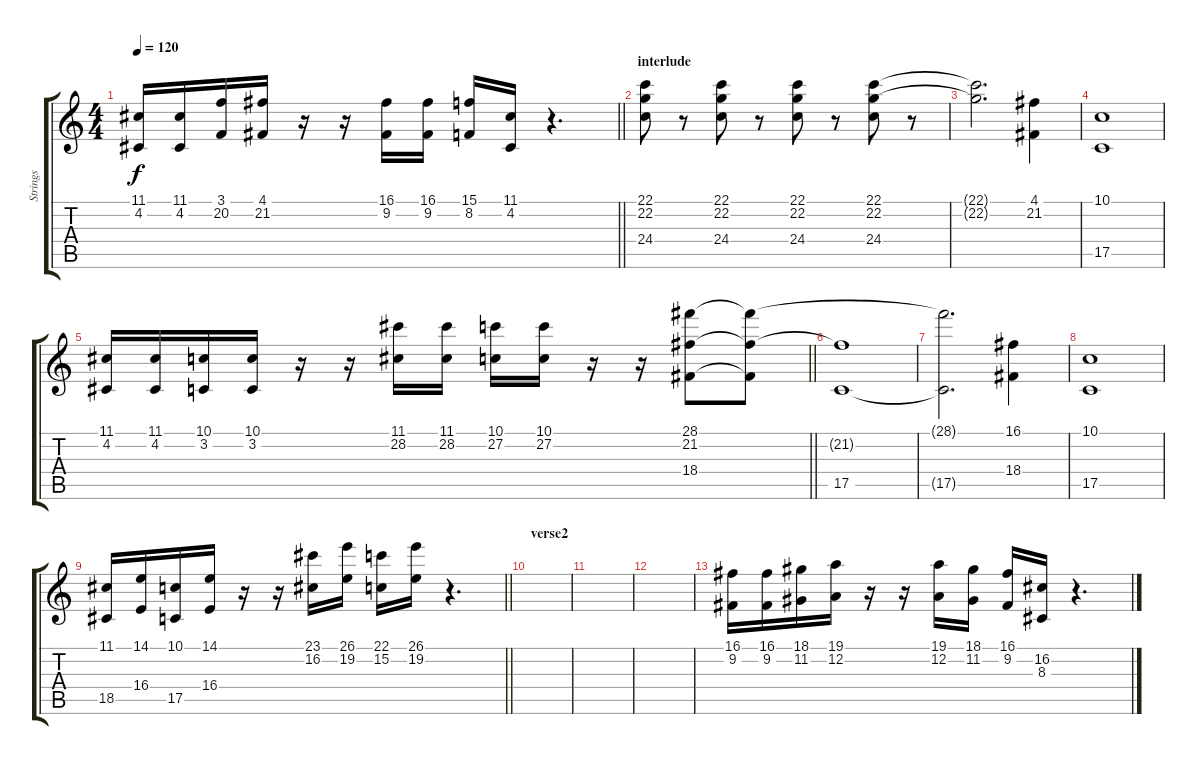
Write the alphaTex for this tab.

\track ("Strings" "Strings") {instrument stringensemble1}
\staff {score tabs}
\tuning (D4 A3 F3 C3 G2 C2) {hide}
\ts (4 4)
\tempo 120
\clef g2
\barLineRight lightlight
\ks c
(11.1 4.2).16{dy f} (11.1 4.2).16 (3.1 20.2).16 (4.1 21.2).16 r.16 r.16 (16.1 9.2).16 (16.1 9.2).16 (15.1 8.2).16 (11.1 4.2).16 r.4{d} |
\section ("" "interlude")
(22.1 22.2 24.4).8 r.8 (22.1 22.2 24.4).8 r.8 (22.1 22.2 24.4).8 r.8 (22.1 22.2 24.4).8 r.8 |
(22.1{t} 22.2{t}).2{d} (4.1 21.2).4 |
(10.1 17.5).1 |
\barLineRight lightlight
(11.1 4.2).16 (11.1 4.2).16 (10.1 3.2).16 (10.1 3.2).16 r.16 r.16 (11.1 28.2).16 (11.1 28.2).16 (10.1 27.2).16 (10.1 27.2).16 r.16 r.16 (28.1 21.2 18.4).8 (28.1{t} 21.2{t} 18.4{t}).8 |
(21.2{t} 17.5).1 |
(28.1{t} 17.5{t}).2{d} (16.1 18.4).4 |
(10.1 17.5).1 |
\barLineRight lightlight
(11.1 18.5).16 (14.1 16.4).16 (10.1 17.5).16 (14.1 16.4).16 r.16 r.16 (23.1 16.2).16 (26.1 19.2).16 (22.1 15.2).16 (26.1 19.2).16 r.4{d} |
\section ("" "verse2")
|
|
|
(16.1 9.2).16 (16.1 9.2).16 (18.1 11.2).16 (19.1 12.2).16 r.16 r.16 (19.1 12.2).16 (18.1 11.2).16 (16.1 9.2).16 (16.2 8.3).16 r.4{d}
